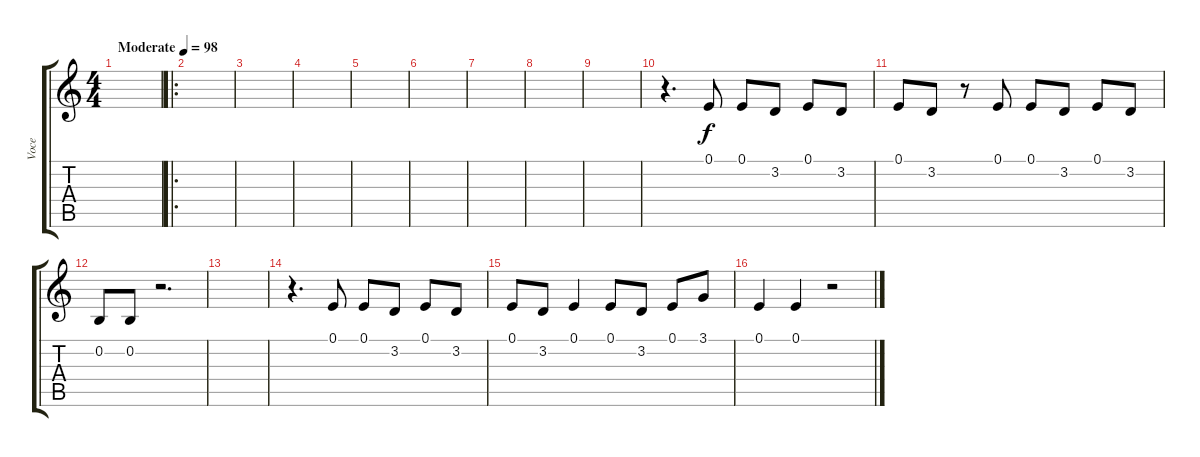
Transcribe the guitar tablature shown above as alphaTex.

\track ("Voce" "Voce") {instrument oboe}
\staff {score tabs}
\tuning (E4 B3 G3 D3 A2 E2) {hide}
\ts (4 4)
\tempo (98 "Moderate")
\clef g2
\ks c
|
\ro
|
|
|
|
|
|
|
|
r.4{d} 0.1.8 0.1.8 3.2.8 0.1.8 3.2.8 |
0.1.8 3.2.8 r.8 0.1.8 0.1.8 3.2.8 0.1.8 3.2.8 |
0.2.8 0.2.8 r.2{d} |
|
r.4{d} 0.1.8 0.1.8 3.2.8 0.1.8 3.2.8 |
0.1.8 3.2.8 0.1.4 0.1.8 3.2.8 0.1.8 3.1.8 |
0.1.4 0.1.4 r.2
